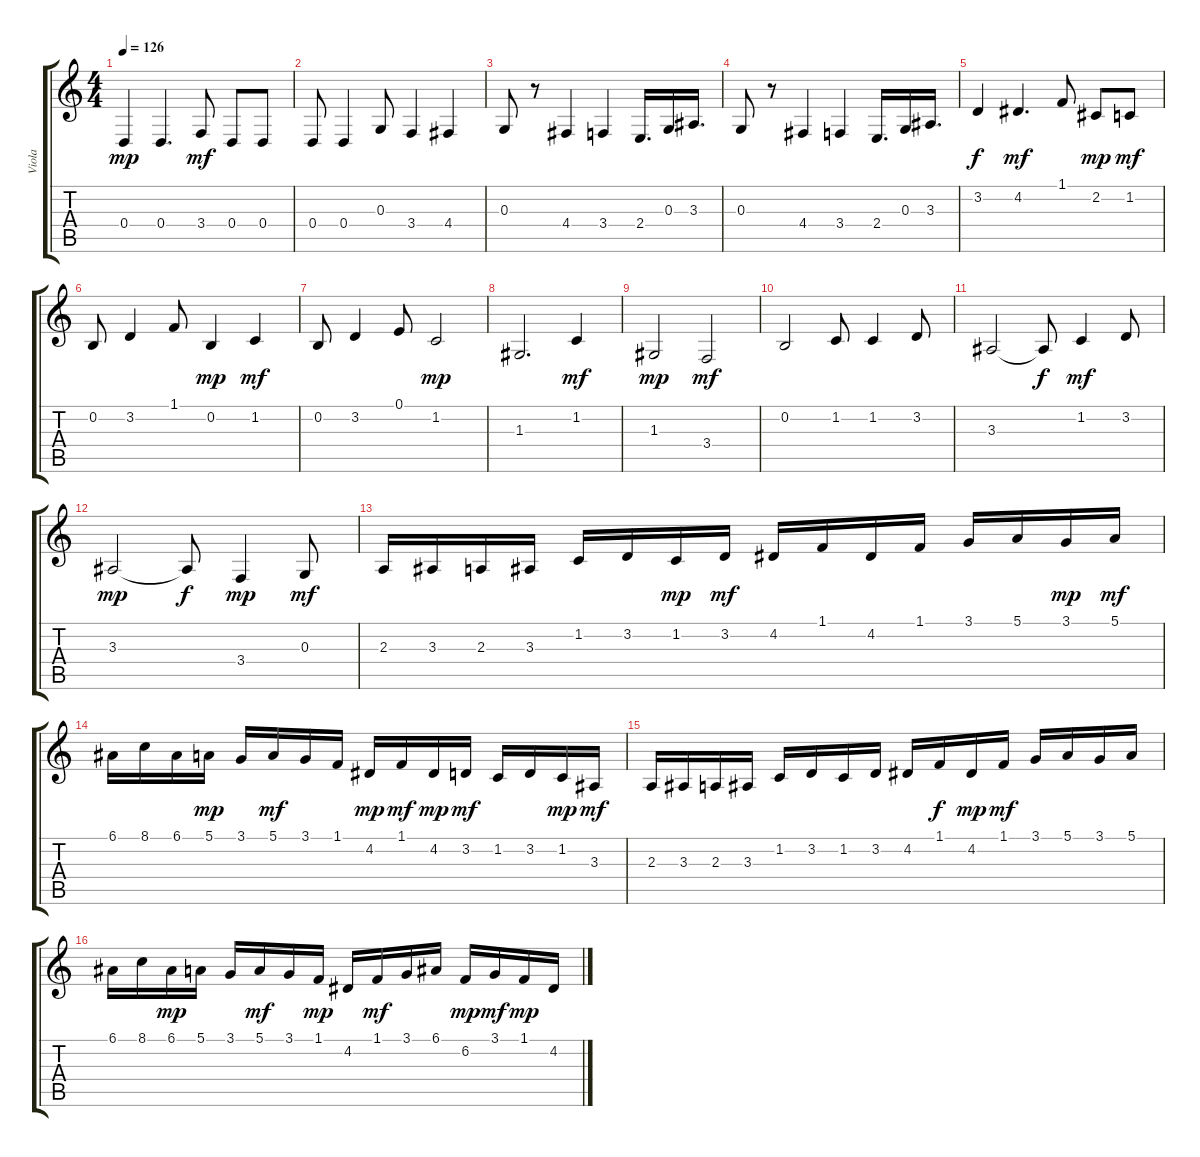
\track ("Viola" "Viola") {instrument stringensemble1}
\staff {score tabs}
\tuning (E4 B3 G3 D3 A2 E2) {hide}
\ts (4 4)
\tempo 126
\clef g2
\ks c
0.4.4{dy mp instrument stringensemble1} 0.4.4{d} 3.4.8{dy mf} 0.4.8 0.4.8 |
0.4.8 0.4.4 0.3.8 3.4.4 4.4.4 |
0.3.8 r.8 4.4.4 3.4.4 2.4.16{d} 0.3.16 3.3.16{d} |
0.3.8 r.8 4.4.4 3.4.4 2.4.16{d} 0.3.16 3.3.16{d} |
3.2.4{dy f} 4.2.4{d dy mf} 1.1.8 2.2.8{dy mp} 1.2.8{dy mf} |
0.2.8 3.2.4 1.1.8 0.2.4{dy mp} 1.2.4{dy mf} |
0.2.8 3.2.4 0.1.8 1.2.2{dy mp} |
1.3.2{d} 1.2.4{dy mf} |
1.3.2{dy mp} 3.4.2{dy mf} |
0.2.2 1.2.8 1.2.4 3.2.8 |
3.3.2 3.3{t}.8{dy f} 1.2.4{dy mf} 3.2.8 |
3.3.2{dy mp} 3.3{t}.8{dy f} 3.4.4{dy mp} 0.3.8{dy mf} |
2.3.16 3.3.16 2.3.16 3.3.16 1.2.16 3.2.16 1.2.16{dy mp} 3.2.16{dy mf} 4.2.16 1.1.16 4.2.16 1.1.16 3.1.16 5.1.16 3.1.16{dy mp} 5.1.16{dy mf} |
6.1.16 8.1.16 6.1.16 5.1.16{dy mp} 3.1.16 5.1.16{dy mf} 3.1.16 1.1.16 4.2.16{dy mp} 1.1.16{dy mf} 4.2.16{dy mp} 3.2.16{dy mf} 1.2.16 3.2.16 1.2.16{dy mp} 3.3.16{dy mf} |
2.3.16 3.3.16 2.3.16 3.3.16 1.2.16 3.2.16 1.2.16 3.2.16 4.2.16 1.1.16{dy f} 4.2.16{dy mp} 1.1.16{dy mf} 3.1.16 5.1.16 3.1.16 5.1.16 |
6.1.16 8.1.16 6.1.16{dy mp} 5.1.16 3.1.16 5.1.16{dy mf} 3.1.16 1.1.16{dy mp} 4.2.16 1.1.16{dy mf} 3.1.16 6.1.16 6.2.16{dy mp} 3.1.16{dy mf} 1.1.16{dy mp} 4.2.16
